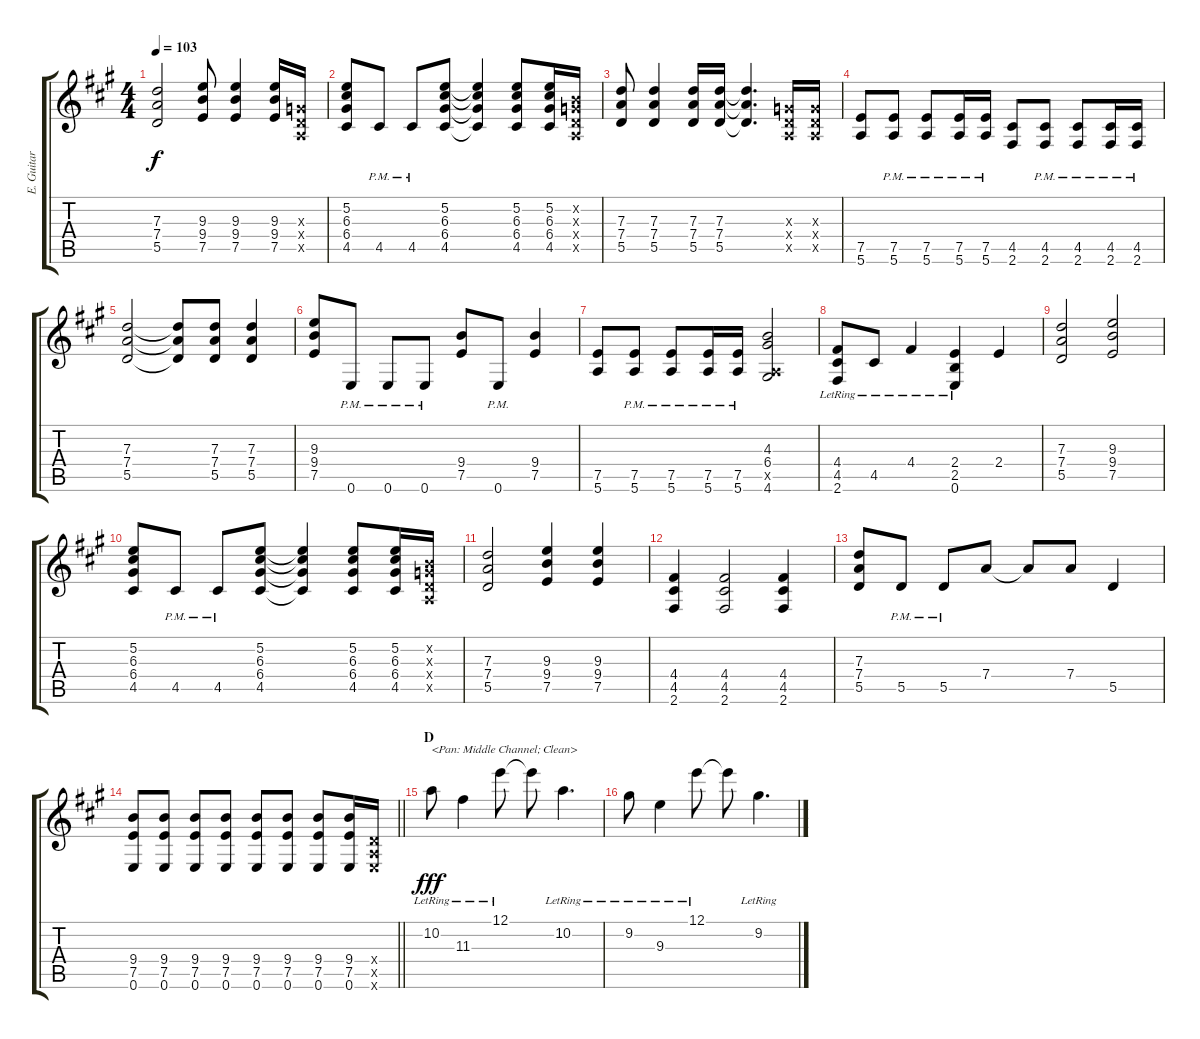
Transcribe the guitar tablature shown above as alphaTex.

\track ("E. Guitar II" "E. Guitar ") {instrument electricguitarclean}
\staff {score tabs}
\tuning (E4 B3 G3 D3 A2 E2) {hide}
\ts (4 4)
\tempo 103
\clef g2
\ks a
(7.3 7.4 5.5).2{dy f} (9.3 9.4 7.5).8 (9.3 9.4 7.5).4 (9.3 9.4 7.5).16 (0.3{x} 0.4{x} 0.5{x}).16 |
(5.2 6.3 6.4 4.5).8 4.5{pm}.8 4.5{pm}.8 (5.2 6.3 6.4 4.5).8 (5.2{t} 6.3{t} 6.4{t} 4.5{t}).4 (5.2 6.3 6.4 4.5).8 (5.2 6.3 6.4 4.5).16 (0.2{x} 0.3{x} 0.4{x} 0.5{x}).16 |
(7.3 7.4 5.5).8 (7.3 7.4 5.5).4 (7.3 7.4 5.5).16 (7.3 7.4 5.5).16 (7.3{t} 7.4{t} 5.5{t}).4{d} (0.3{x} 0.4{x} 0.5{x}).16 (0.3{x} 0.4{x} 0.5{x}).16 |
(7.5 5.6).8 (7.5{pm} 5.6{pm}).8 (7.5{pm} 5.6{pm}).8 (7.5{pm} 5.6{pm}).16 (7.5{pm} 5.6{pm}).16 (4.5 2.6).8 (4.5{pm} 2.6{pm}).8 (4.5{pm} 2.6{pm}).8 (4.5{pm} 2.6{pm}).16 (4.5{pm} 2.6{pm}).16 |
(7.3 7.4 5.5).2 (7.3{t} 7.4{t} 5.5{t}).8 (7.3 7.4 5.5).8 (7.3 7.4 5.5).4 |
(9.3 9.4 7.5).8 0.6{pm}.8 0.6{pm}.8 0.6{pm}.8 (9.4 7.5).8 0.6{pm}.8 (9.4 7.5).4 |
(7.5 5.6).8 (7.5{pm} 5.6{pm}).8 (7.5{pm} 5.6{pm}).8 (7.5{pm} 5.6{pm}).16 (7.5{pm} 5.6{pm}).16 (4.3 6.4 0.5{x} 4.6).2 |
(4.4{lr} 4.5{lr} 2.6{lr}).8 4.5{lr}.8 4.4{lr}.4 (2.4{lr} 2.5{lr} 0.6{lr}).4 2.4.4 |
(7.3 7.4 5.5).2 (9.3 9.4 7.5).2 |
(5.2 6.3 6.4 4.5).8 4.5{pm}.8 4.5{pm}.8 (5.2 6.3 6.4 4.5).8 (5.2{t} 6.3{t} 6.4{t} 4.5{t}).4 (5.2 6.3 6.4 4.5).8 (5.2 6.3 6.4 4.5).16 (0.2{x} 0.3{x} 0.4{x} 0.5{x}).16 |
(7.3 7.4 5.5).2 (9.3 9.4 7.5).4 (9.3 9.4 7.5).4 |
(4.4 4.5 2.6).4 (4.4 4.5 2.6).2 (4.4 4.5 2.6).4 |
(7.3 7.4 5.5).8 5.5{pm}.8 5.5{pm}.8 7.4.8 7.4{t}.8 7.4.8 5.5.4 |
\barLineRight lightlight
(9.4 7.5 0.6).8 (9.4 7.5 0.6).8 (9.4 7.5 0.6).8 (9.4 7.5 0.6).8 (9.4 7.5 0.6).8 (9.4 7.5 0.6).8 (9.4 7.5 0.6).8 (9.4 7.5 0.6).16 (0.4{x} 0.5{x} 0.6{x}).16 |
\section ("" "D")
10.2{lr}.8{txt "<Pan: Middle Channel; Clean>" dy fff balance 8 instrument electricguitarclean} 11.3{lr}.4 12.1{lr}.8 12.1{t}.8 10.2{lr}.4{d} |
9.2{lr}.8 9.3{lr}.4 12.1{lr}.8 12.1{t}.8 9.2{lr}.4{d}
